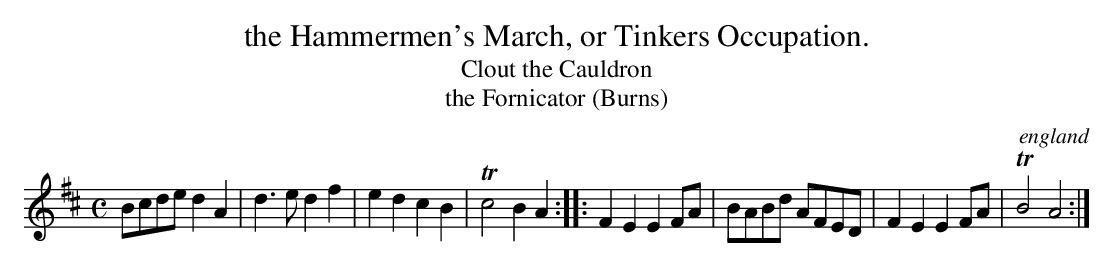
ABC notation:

X:1
T:the Hammermen's March, or Tinkers Occupation.
T:Clout the Cauldron
T:the Fornicator (Burns)
O:england
M:C
L:1/8
K:AMix
Bcde d2A2|d3 e d2f2|e2d2 c2B2|Tc4 B2A2::\
F2E2 E2FA|BABd AFED|F2E2 E2FA|TB4 A4  :|
